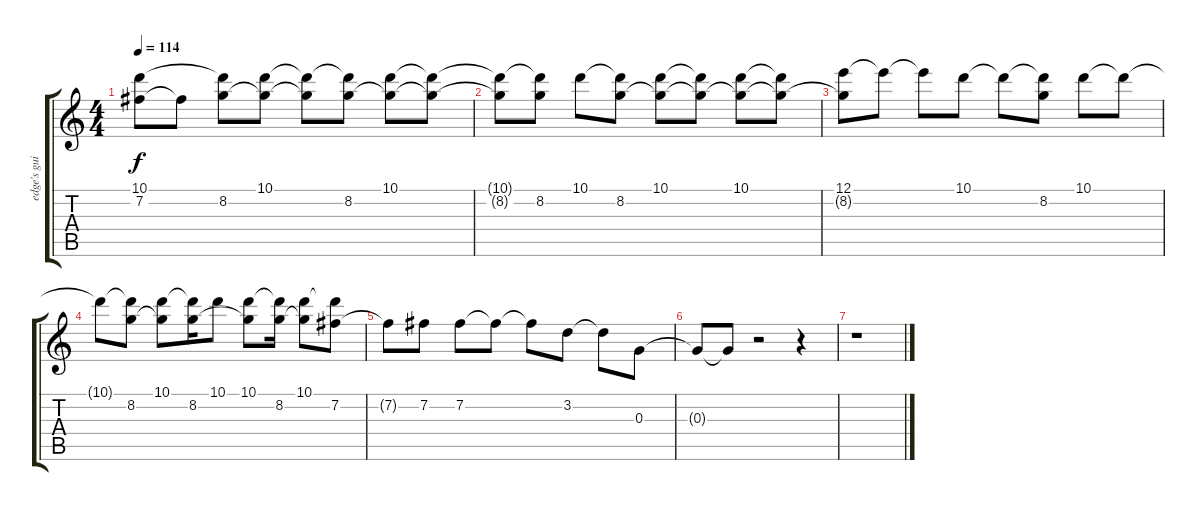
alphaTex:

\track ("edge's guitar lead dist with limter" "edge's gui") {instrument overdrivenguitar}
\staff {score tabs}
\tuning (E4 B3 G3 D3 A2 E2) {hide}
\ts (4 4)
\tempo 114
\clef g2
\ks c
(10.1{t} 7.2{t}).8{dy f} 7.2{t}.8 (10.1{t} 8.2).8 (10.1 8.2{t}).8 (10.1{t} 8.2{t}).8 (10.1{t} 8.2).8 (10.1 8.2{t}).8 (10.1{t} 8.2{t}).8 |
(10.1{t} 8.2{t}).8 (10.1{t} 8.2).8 10.1.8 (10.1{t} 8.2).8 (10.1 8.2{t}).8 (10.1{t} 8.2{t}).8 (10.1 8.2{t}).8 (10.1{t} 8.2{t}).8 |
(12.1 8.2{t}).8 12.1{t}.8 12.1{t}.8 10.1.8 10.1{t}.8 (10.1{t} 8.2).8 10.1.8 10.1{t}.8 |
10.1{t}.8 (10.1{t} 8.2).8 (10.1 8.2{t}).8 (10.1{t} 8.2).16 10.1.8 (10.1 8.2{t}).8 (10.1{t} 8.2).16 (10.1 8.2{t}).8 (10.1{t} 7.2).8 |
7.2{t}.8 7.2.8 7.2.8 7.2{t}.8 7.2{t}.8 3.2.8 3.2{t}.8 0.3.8 |
0.3{t}.8 0.3{t}.8 r.2 r.4 |
r.1
